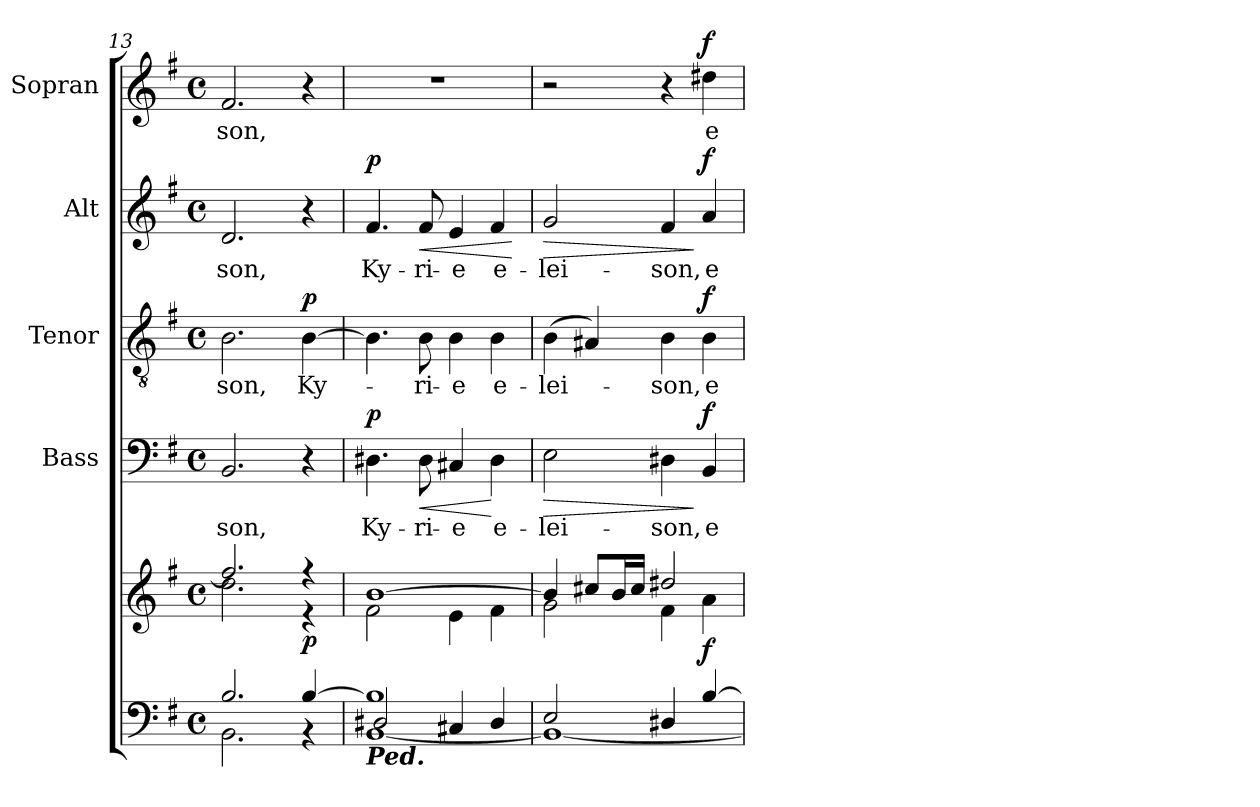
**kern	**kern	**dynam	**kern	**text	**dynam	**kern	**text	**dynam	**kern	**text	**dynam	**kern	**text	**dynam
*part5	*part5	*part5	*part4	*part4	*part4	*part3	*part3	*part3	*part2	*part2	*part2	*part1	*part1	*part1
*staff6	*staff5	*staff5/6	*staff4	*staff4	*staff4	*staff3	*staff3	*staff3	*staff2	*staff2	*staff2	*staff1	*staff1	*staff1
*	*	*	*I"Bass	*	*	*I"Tenor	*	*	*I"Alt	*	*	*I"Sopran	*	*
*	*	*	*I'B.	*	*	*I'T.	*	*	*I'A.	*	*	*I'S.	*	*
*clefF4	*clefG2	*	*clefF4	*	*	*clefGv2	*	*	*clefG2	*	*	*clefG2	*	*
*k[f#]	*k[f#]	*	*k[f#]	*	*	*k[f#]	*	*	*k[f#]	*	*	*k[f#]	*	*
*G:	*G:	*	*G:	*	*	*G:	*	*	*G:	*	*	*G:	*	*
*M4/4	*M4/4	*	*M4/4	*	*	*M4/4	*	*	*M4/4	*	*	*M4/4	*	*
*met(c)	*met(c)	*	*met(c)	*	*	*met(c)	*	*	*met(c)	*	*	*met(c)	*	*
=13	=13	=13	=13	=13	=13	=13	=13	=13	=13	=13	=13	=13	=13	=13
*^	*^	*	*	*	*	*	*	*	*	*	*	*	*	*
!	!	!	!	!	!	!LO:LY:b	!	!	!LO:LY:b	!	!	!LO:LY:b	!	!	!LO:LY:b	!
2.B/	2.BB\	2.ff#/]	2.dd\	.	2.BB/	-son,	.	2.B\	-son,	.	2.d/	-son,	.	2.f#/	-son,	.
!	!	!	!	!LO:DY:b	!	!	!	!	!LO:LY:b	!LO:DY:a	!	!	!	!	!	!
[>4B/	4rAA	4r	4r	p	4r	.	.	[4B\	Ky-	p	4r	.	.	4r	.	.
=14	=14	=14	=14	=14	=14	=14	=14	=14	=14	=14	=14	=14	=14	=14	=14	=14
*	*^	*	*	*	*	*	*	*	*	*	*	*	*	*	*	*
!LO:TX:b:Bi:t=Ped.	!	!	!	!	!	!	!	!	!	!	!	!	!	!	!	!	!
!	!	!	!	!	!	!	!LO:LY:b	!LO:DY:a	!	!	!	!	!LO:LY:b	!LO:DY:a	!	!	!
1B]	[<1BB	2D#X/	[>1b	2f#\	.	4.D#X\	Ky-	p	4.B\]	.	.	4.f#/	Ky-	p	1r	.	.
!	!	!	!	!	!	!	!LO:LY:b	!LO:HP:b	!	!LO:LY:b	!	!	!LO:LY:b	!LO:HP:b	!	!	!
.	.	.	.	.	.	8D#\	-ri-	<	8B\	-ri-	.	8f#/	-ri-	<	.	.	.
!	!	!	!	!	!	!	!LO:LY:b	!	!	!LO:LY:b	!	!	!LO:LY:b	!	!	!	!
.	.	4C#X/	.	4e\	.	4C#X/	-e	.	4B\	-e	.	4e/	-e	.	.	.	.
!	!	!	!	!	!	!	!LO:LY:b	!	!	!LO:LY:b	!	!	!LO:LY:b	!	!	!	!
.	.	4D#/	.	4f#\	.	4D#\	e-	[	4B\	e-	.	4f#/	e-	.	.	.	.
*v	*v	*v	*	*	*	*	*	*	*	*	*	*	*	*	*	*	*
*	*v	*v	*	*	*	*	*	*	*	*	*	*	*	*	*
.	.	.	.	.	.	.	.	.	.	.	[	.	.	.
=15	=15	=15	=15	=15	=15	=15	=15	=15	=15	=15	=15	=15	=15	=15
*^	*^	*	*	*	*	*	*	*	*	*	*	*	*	*
!	!	!	!	!	!	!LO:LY:b	!LO:HP:b	!	!LO:LY:b	!	!	!LO:LY:b	!LO:HP:b	!	!	!
2E/	1BB_	4b/]	2g\	.	2E\	-lei-	>	(>4B\	-lei-	.	2g/	-lei-	>	2r	.	.
.	.	8cc#X/L	.	.	.	.	.	4A#X/)	.	.	.	.	.	.	.	.
.	.	16b/L	.	.	.	.	.	.	.	.	.	.	.	.	.	.
.	.	16cc#/JJ	.	.	.	.	.	.	.	.	.	.	.	.	.	.
!	!	!	!	!	!	!LO:LY:b	!	!	!LO:LY:b	!	!	!LO:LY:b	!	!	!	!
4D#X/	.	2dd#X/	4f#\	.	4D#X\	-son,	.	4B\	-son,	.	4f#/	-son,	.	4r	.	.
!	!	!	!	!LO:DY:a=2	!	!LO:LY:b	!LO:DY:n=1:a	!	!LO:LY:b	!LO:DY:a	!	!LO:LY:b	!LO:DY:n=1:a	!	!LO:LY:b	!LO:DY:a
[>4B/	.	.	4a\	f	4BB/	e-	] f	4B\	e-	f	4a/	e-	] f	4dd#X\	e-	f
*v	*v	*	*	*	*	*	*	*	*	*	*	*	*	*	*	*
*	*v	*v	*	*	*	*	*	*	*	*	*	*	*	*	*
=	=	=	=	=	=	=	=	=	=	=	=	=	=	=
*-	*-	*-	*-	*-	*-	*-	*-	*-	*-	*-	*-	*-	*-	*-
